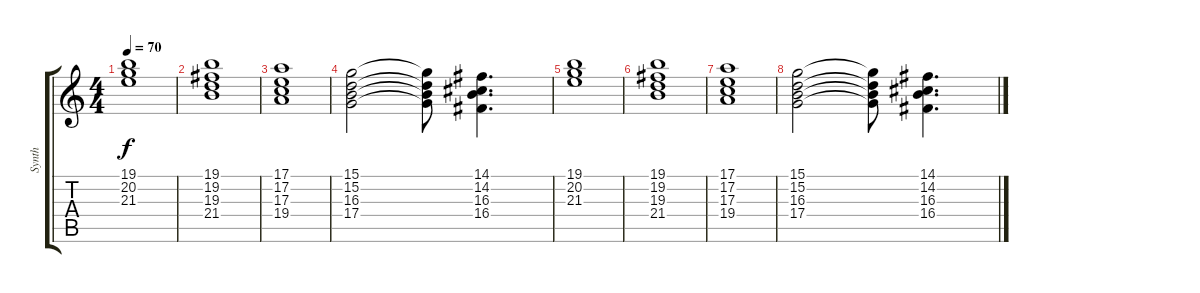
\track ("Synth" "Synth") {instrument stringensemble2}
\staff {score tabs}
\tuning (E4 B3 G3 D3 A2 E2) {hide}
\ts (4 4)
\tempo 70
\clef g2
\ks c
(19.1 20.2 21.3).1{dy f volume 8} |
(19.1 19.2 19.3 21.4).1 |
(17.1 17.2 17.3 19.4).1 |
(15.1 15.2 16.3 17.4).2 (15.1{t} 15.2{t} 16.3{t} 17.4{t}).8 (14.1 14.2 16.3 16.4).4{d} |
(19.1 20.2 21.3).1 |
(19.1 19.2 19.3 21.4).1 |
(17.1 17.2 17.3 19.4).1 |
(15.1 15.2 16.3 17.4).2 (15.1{t} 15.2{t} 16.3{t} 17.4{t}).8 (14.1 14.2 16.3 16.4).4{d}
